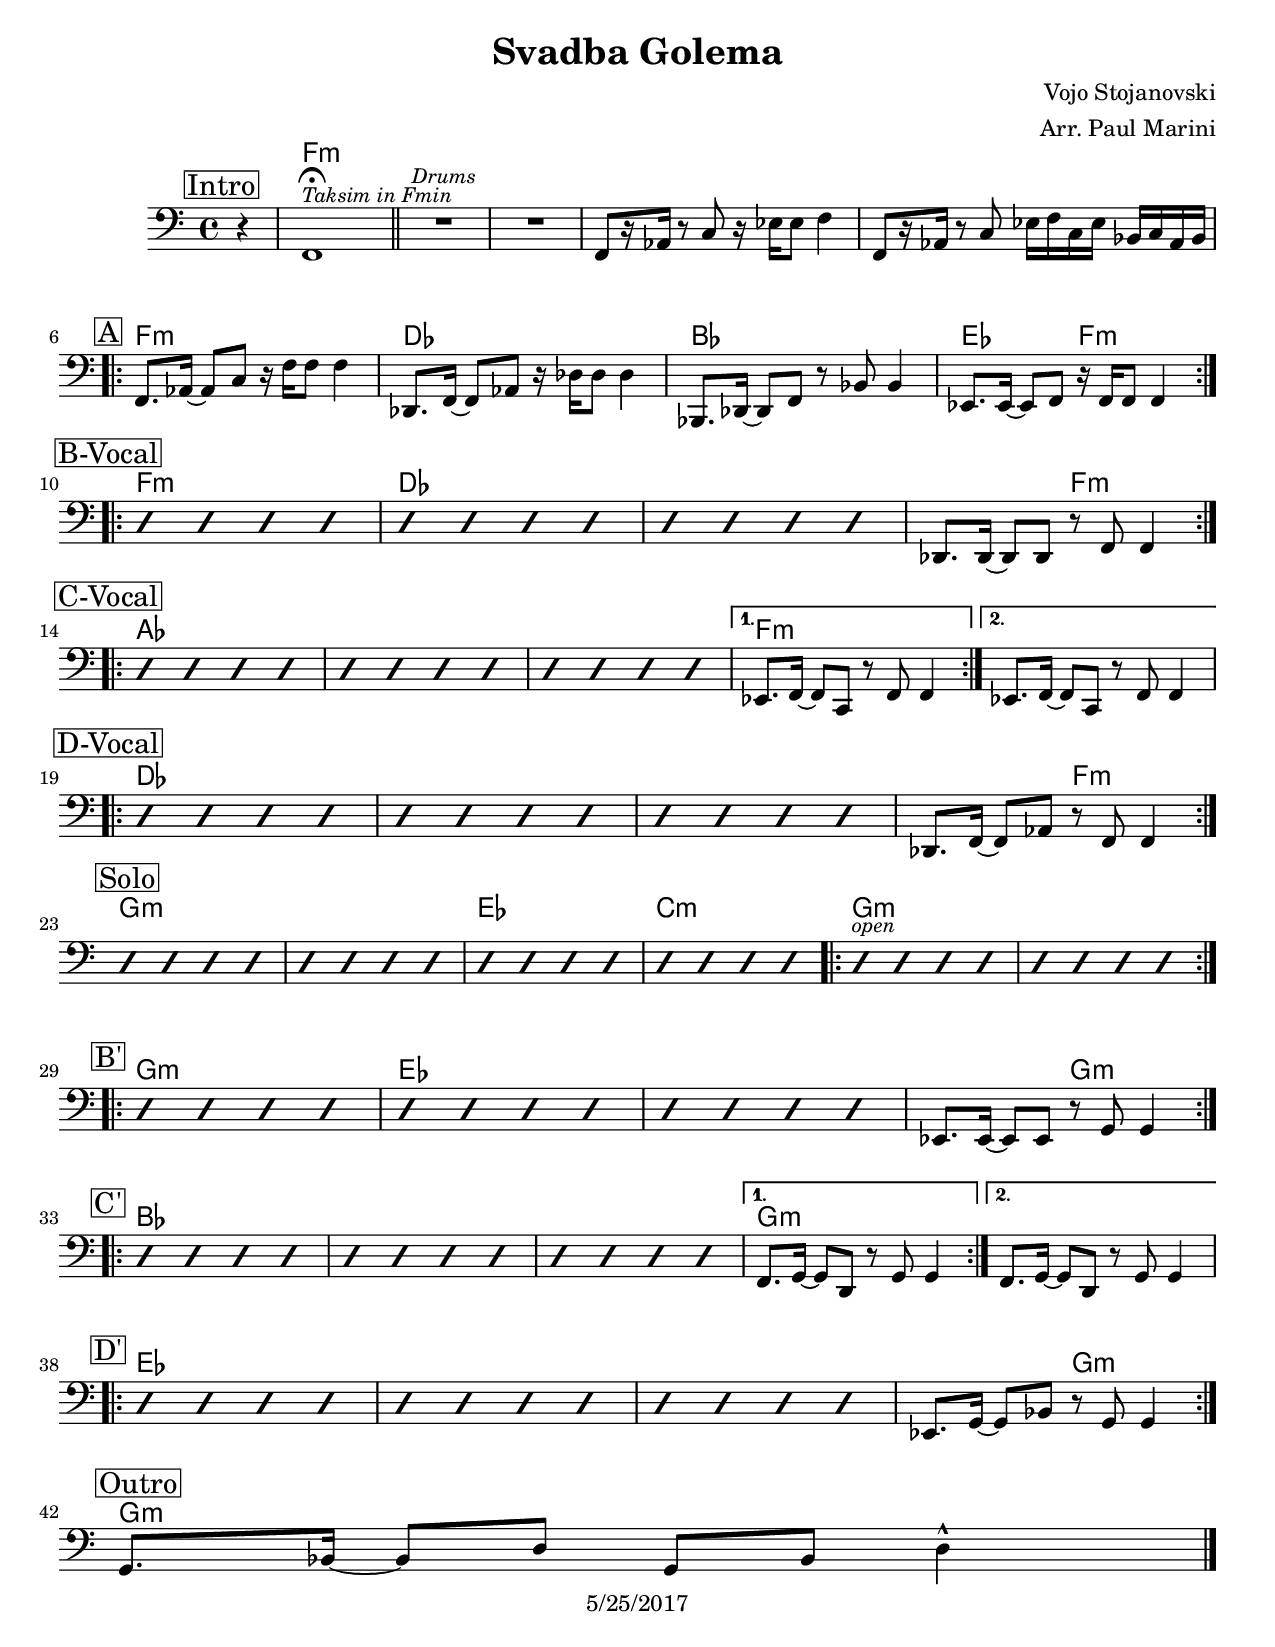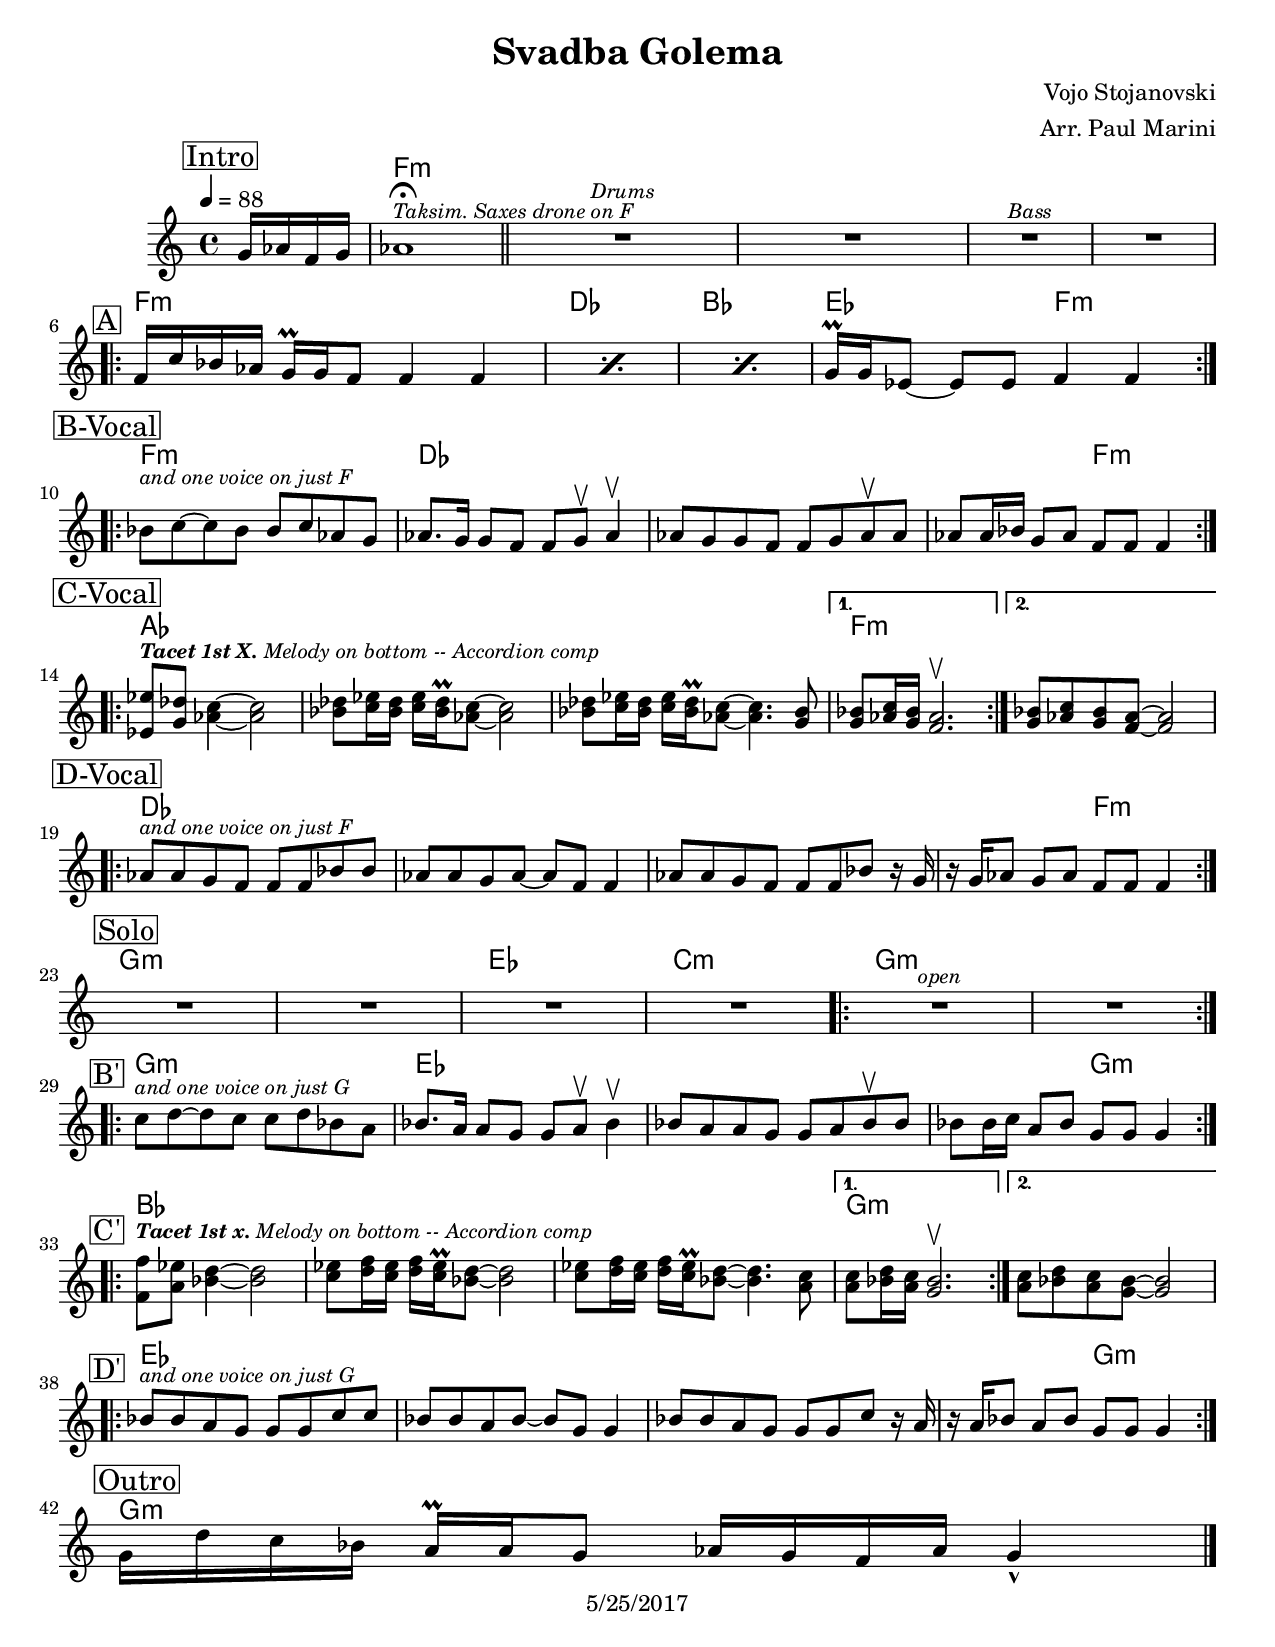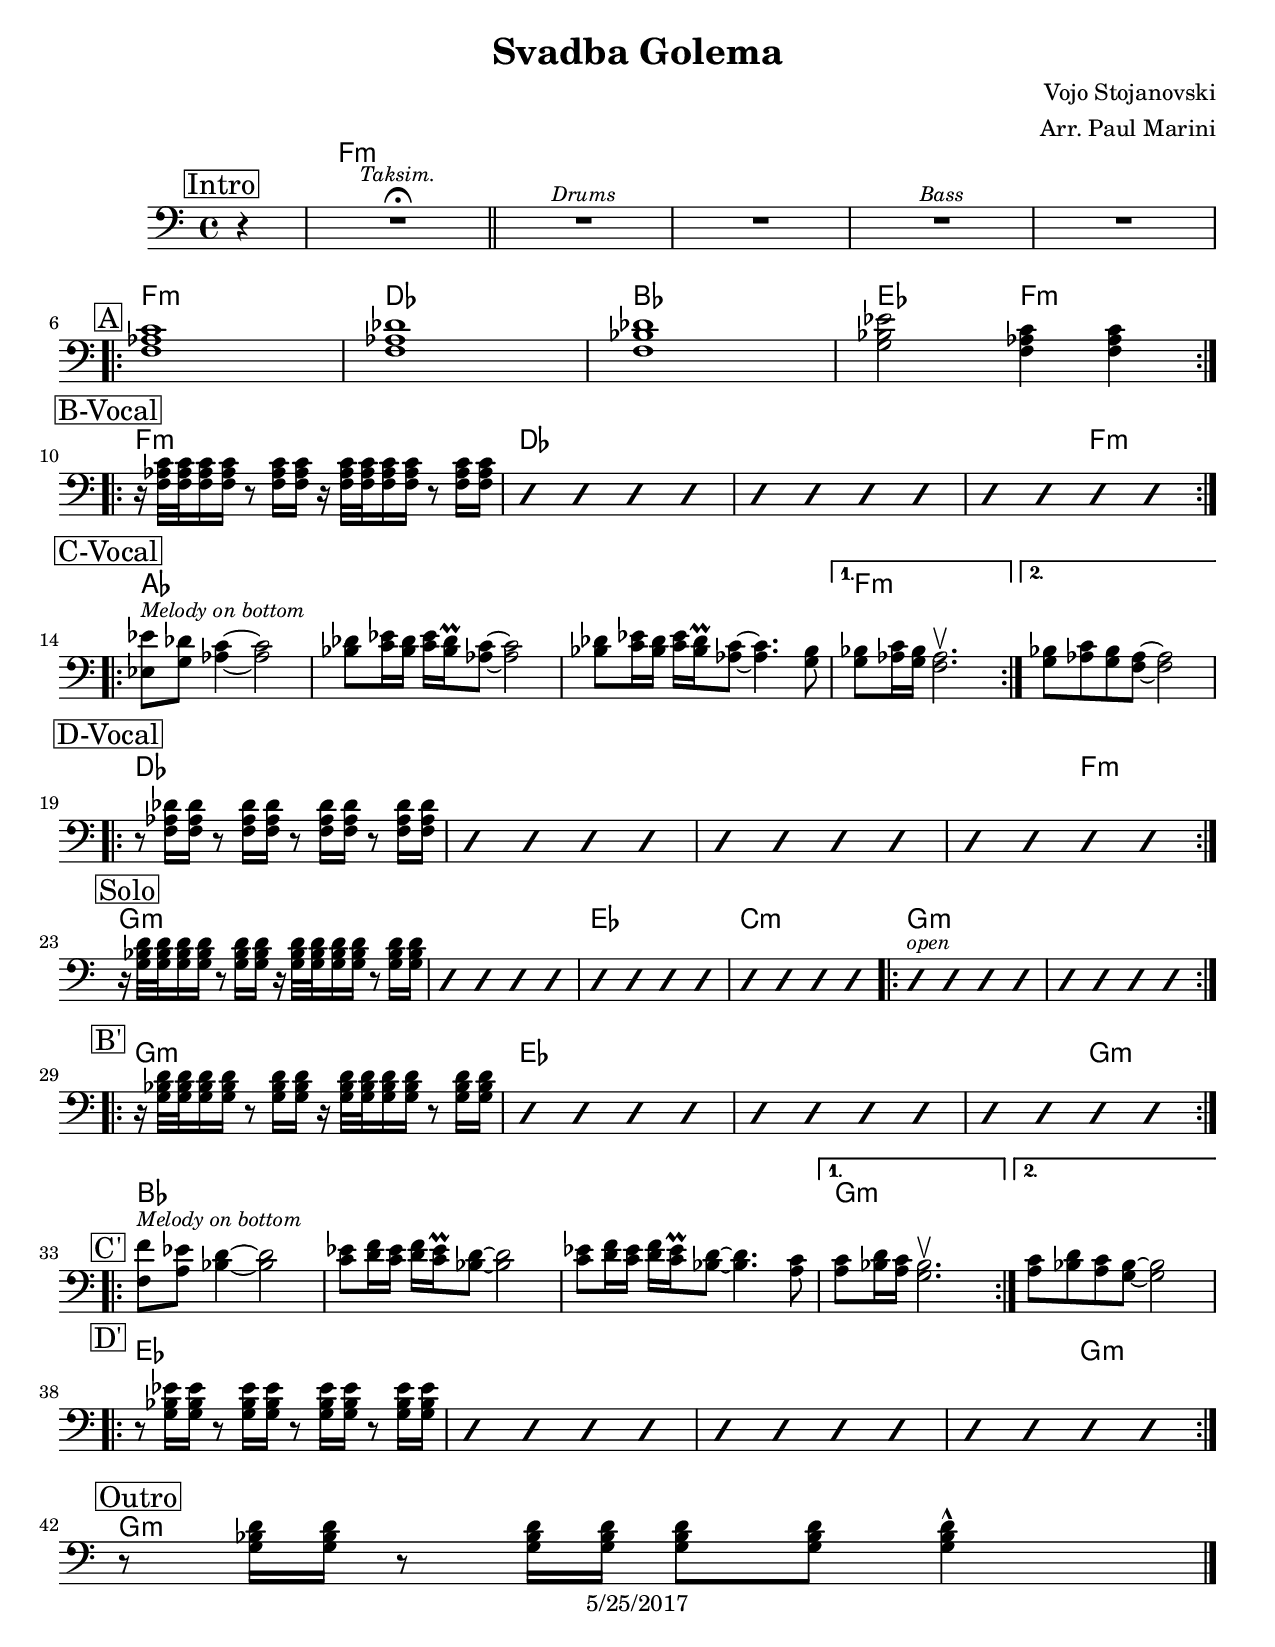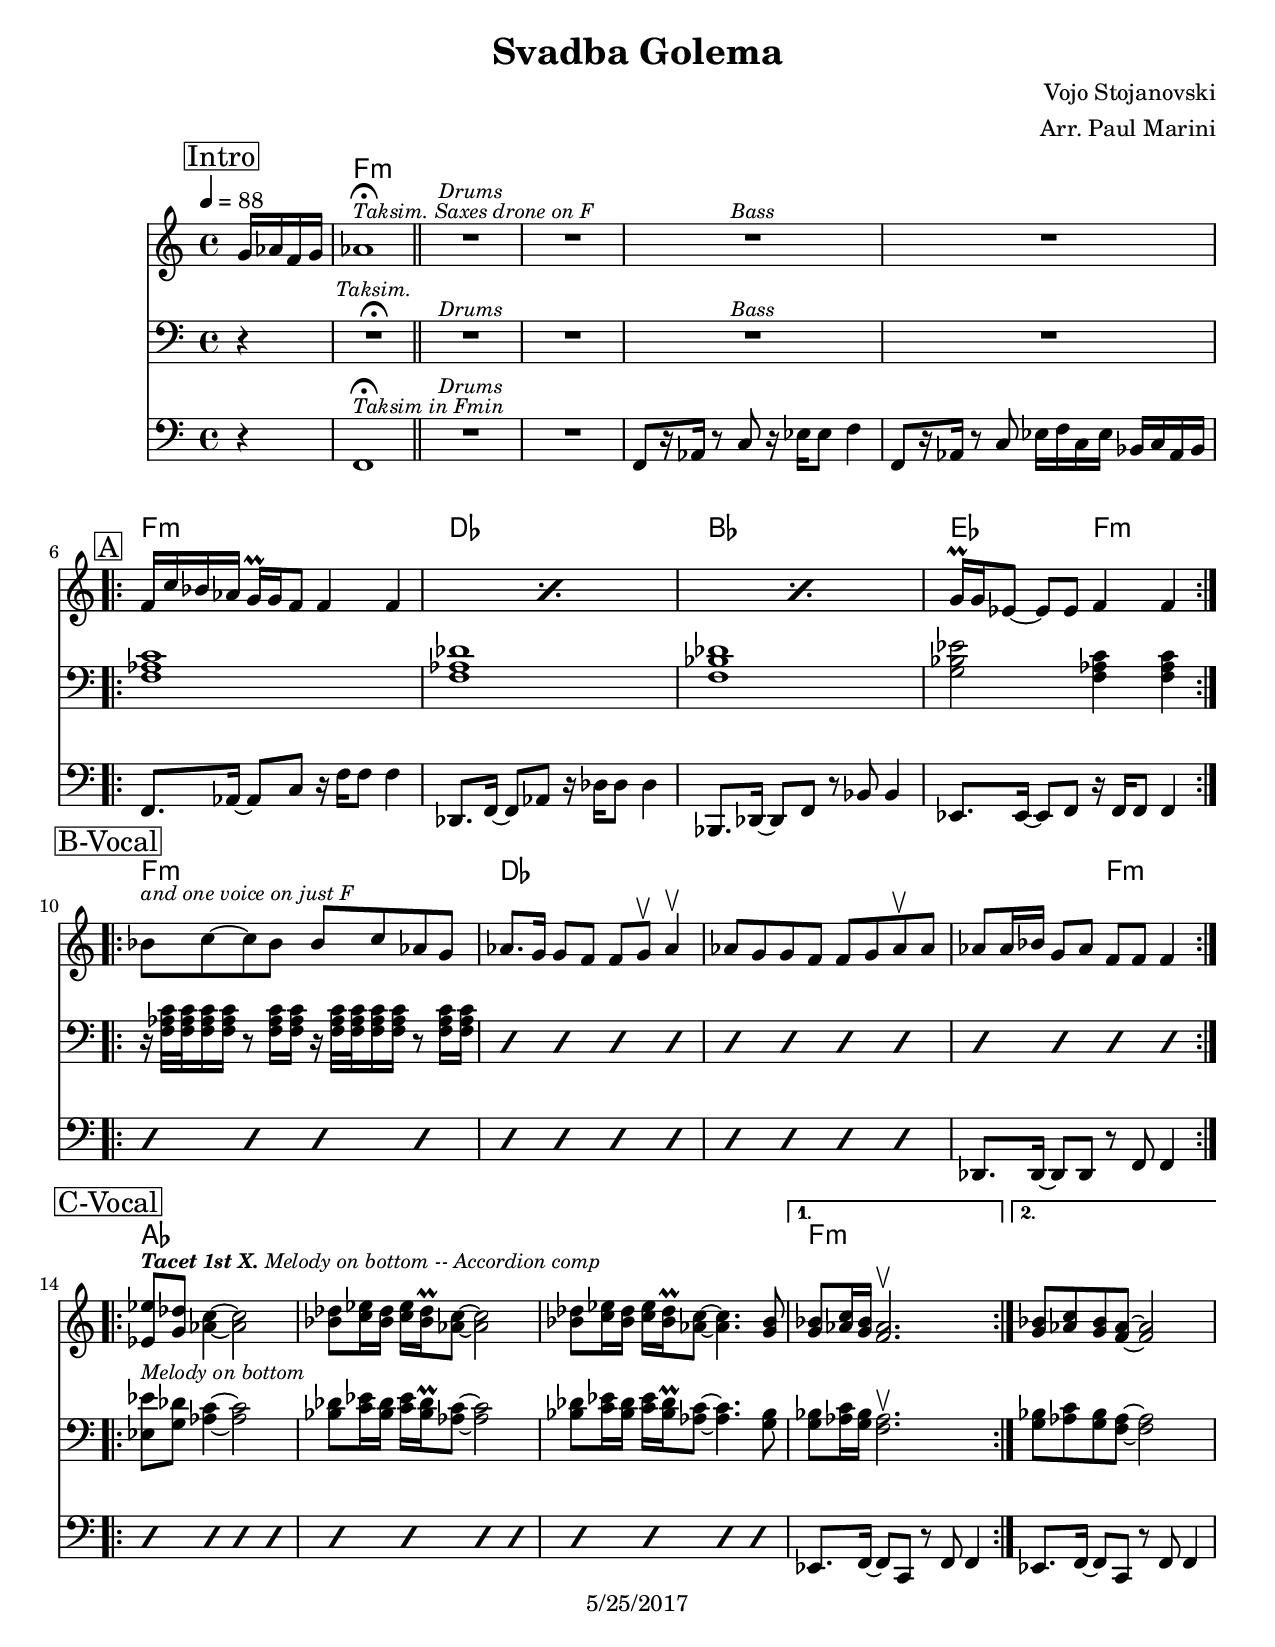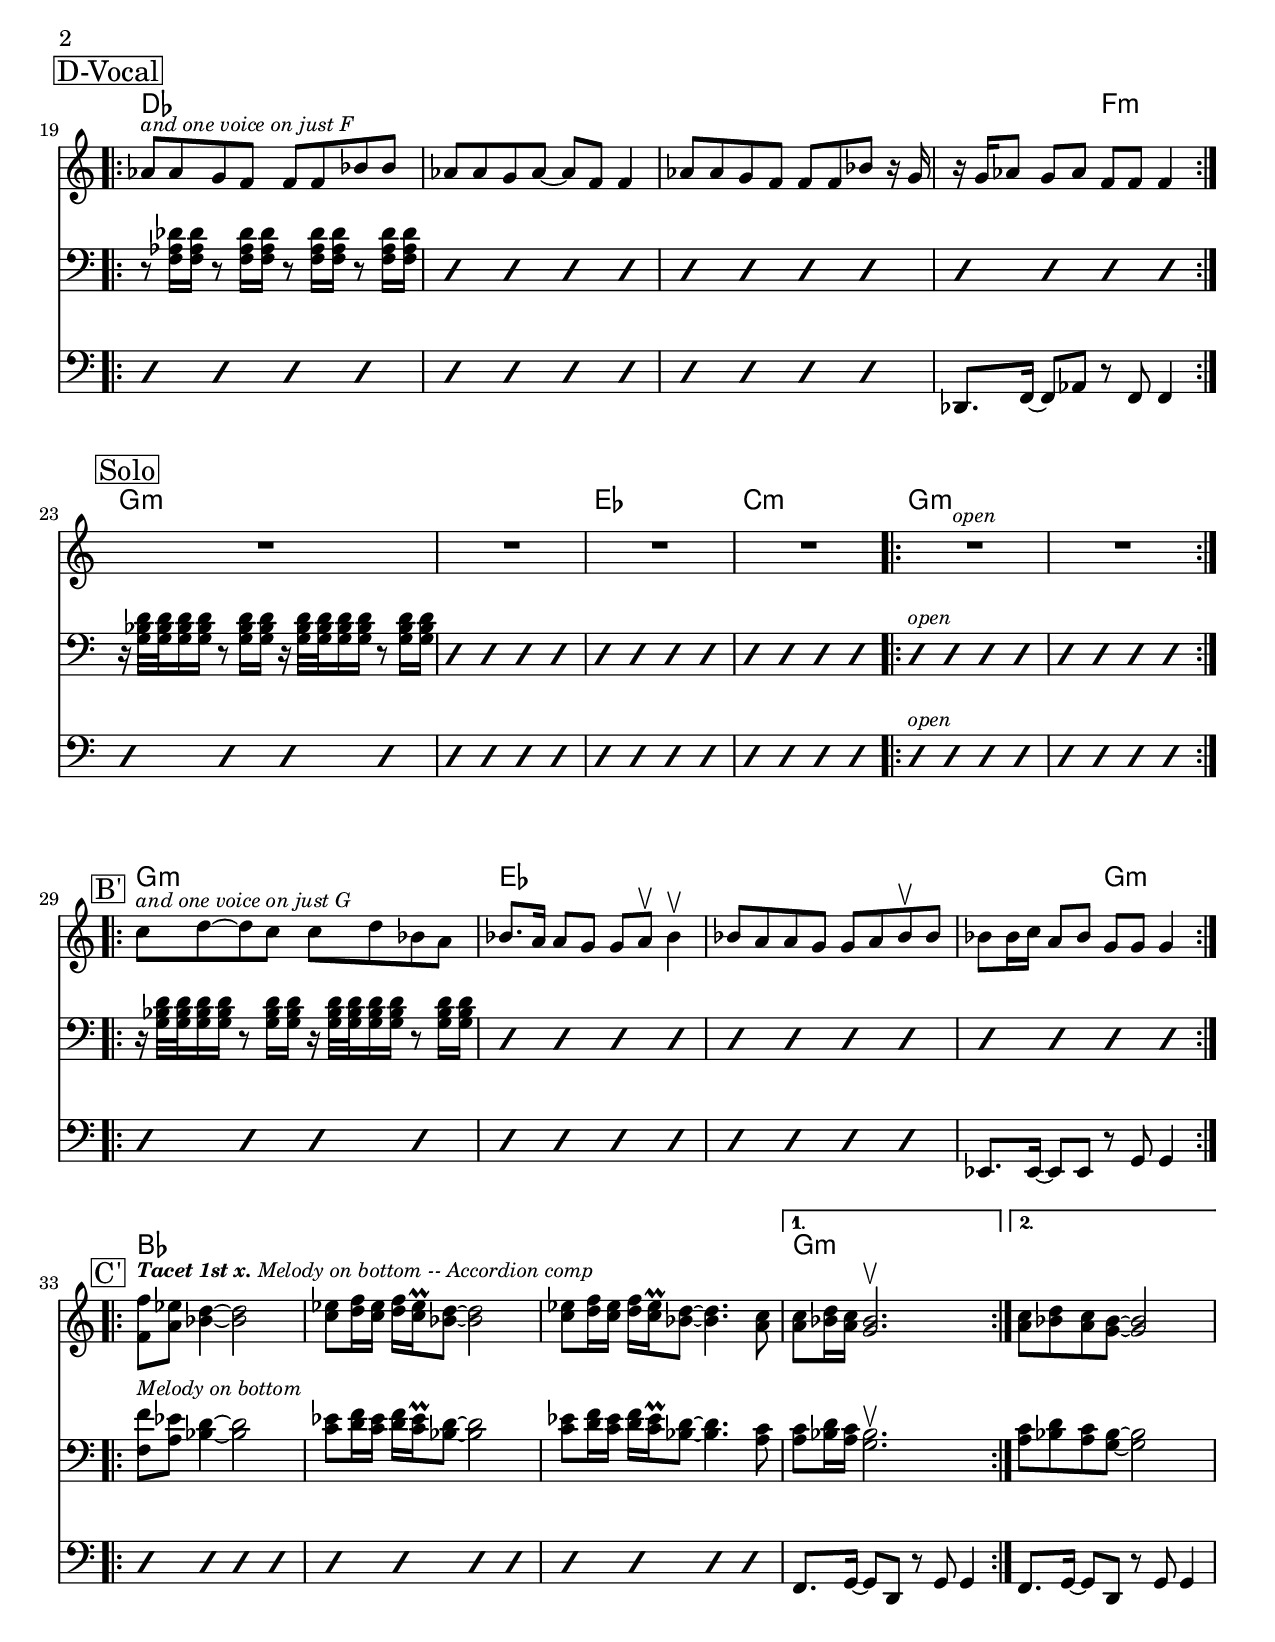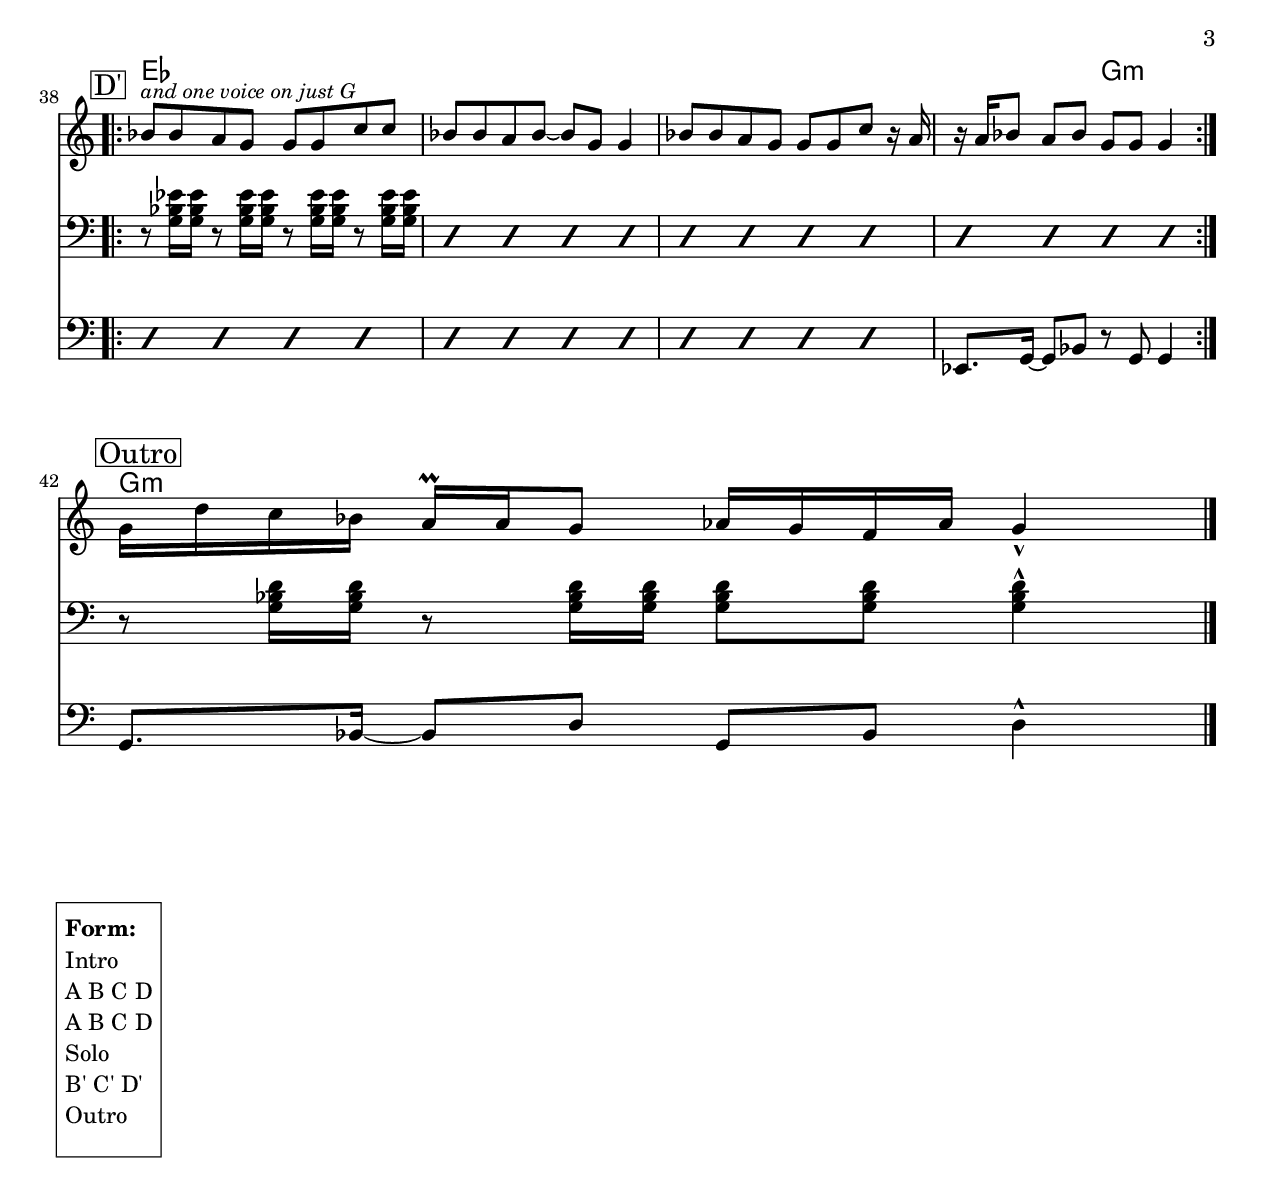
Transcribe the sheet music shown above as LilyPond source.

\version "2.18.2"

\header {
	title = "Svadba Golema"
	composer = "Vojo Stojanovski"
	arranger = "Arr. Paul Marini"
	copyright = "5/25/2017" %date of latest edits
}
\paper {
  #(set-paper-size "letter")
  }


slash = {
	\override NoteHead #'style = #'slash
	\override Stem #'transparent = ##t
}

noslash = {
	\revert NoteHead #'style
	\revert Stem #'transparent
}

test = { \relative c' { \tempo 4 = 80 \set Score.markFormatter = #format-mark-box-letters
	\repeat volta 2 {
	}
}
}

	
melody = { \relative c'' { \tempo 4 = 88 \set Score.markFormatter = #format-mark-box-letters 

	\mark \markup { \box "Intro" }
	\partial 4 g16 aes f g |
	aes1\fermata^\markup { \small \italic "Taksim. Saxes drone on F" } | \bar "||"
	R1^\markup { \small \italic "Drums"} | R1 | R1^\markup { \small \italic "Bass"} | R1 | \break

	\mark \markup { \box "A" }
	\repeat volta 2 {
		\repeat percent 3 { f16 c' bes aes g\prall g f8 f4 f | }
		g16\prall g ees8~ ees ees f4 f |
		} \break

	\mark \markup { \box "B-Vocal" }
	\repeat volta 2 {
		bes8^\markup { \small \italic "and one voice on just F" } c~ c bes bes c aes g | aes8. g16 g8 f f g\upbow aes4\upbow |	
		aes8 g g f f g aes\upbow aes | aes aes16 bes g8 aes f f f4 |
		} \break

	\mark \markup { \box "C-Vocal" }
	\repeat volta 2 {
		<ees ees'>8^\markup { \small \italic \bold "Tacet 1st X." \small \italic "Melody on bottom -- Accordion comp" } <g des'> <aes c>4~ <aes c>2 |
		<bes des>8 <c ees>16 <bes des> <c ees> <bes des>\prall <aes c>8~ <aes c>2 |
		<bes des>8 <c ees>16 <bes des> <c ees> <bes des>\prall <aes c>8~ <aes c>4. <g bes>8 |
		}
		\alternative {
			{ <g bes>8 <aes c>16 <g bes> <f aes>2.\upbow | }
			{ <g bes>8 <aes c> <g bes> <f aes>8~ <f aes>2 | }
			} \break

	\mark \markup { \box "D-Vocal" }
	\repeat volta 2 {
		aes8^\markup { \small \italic "and one voice on just F" } aes g f f f bes bes | aes aes g aes~ aes f f4 |
		aes8 aes g f f f bes r16 g | r g aes8 g aes f f f4 |
		} \break

	\mark \markup { \box "Solo" }
	R1 | R1 | R1 | R1 |
	\repeat volta 2 {
		R1^\markup { \small \italic "open" } | R1 |
		} \break

\transpose c d \relative c' {
	\mark \markup { \box "B'" }
	\repeat volta 2 {
		bes'8^\markup { \small \italic "and one voice on just G" } c~ c bes bes c aes g | aes8. g16 g8 f f g\upbow aes4\upbow |	
		aes8 g g f f g aes\upbow aes | aes aes16 bes g8 aes f f f4 |
		} \break

	\mark \markup { \box "C'" }
	\repeat volta 2 {
		<ees ees'>8^\markup { \small \italic \bold "Tacet 1st x." \small \italic "Melody on bottom -- Accordion comp" } <g des'> <aes c>4~ <aes c>2 |
		<bes des>8 <c ees>16 <bes des> <c ees> <bes des>\prall <aes c>8~ <aes c>2 |
		<bes des>8 <c ees>16 <bes des> <c ees> <bes des>\prall <aes c>8~ <aes c>4. <g bes>8 |
		}
		\alternative {
			{ <g bes>8 <aes c>16 <g bes> <f aes>2.\upbow | }
			{ <g bes>8 <aes c> <g bes> <f aes>8~ <f aes>2 | }
			} \break

	\mark \markup { \box "D'" }
	\repeat volta 2 {
		aes8^\markup { \small \italic "and one voice on just G" } aes g f f f bes bes | aes aes g aes~ aes f f4 |
		aes8 aes g f f f bes r16 g | r g aes8 g aes f f f4 |
		} \break
} % end transpose 

	\mark \markup { \box "Outro" }
		g16 d' c bes a16\prall a g8 aes16 g f aes g4-^ | \bar "|."



}
}

midbrass = { \relative c { \set Score.markFormatter = #format-mark-box-letters 

	\mark \markup { \box "Intro" }
	\partial 4 r4 |
	R1\fermata^\markup { \small \italic "Taksim." } | \bar "||" |
	R1^\markup { \small \italic "Drums"} | R1 | 
	R1^\markup { \small \italic "Bass"} | R1 | \break

	\mark \markup { \box "A" }
	\repeat volta 2 {
		<f aes c>1 | <f aes des> |<f bes des> | <g bes ees>2 <f aes c>4 <f aes c> |
		} \break

	\mark \markup { \box "B-Vocal" }
	\repeat volta 2 {
		r16 <f aes c>32 <f aes c> <f aes c>16 <f aes c> r8 <f aes c>16 <f aes c> 
		r16 <f aes c>32 <f aes c> <f aes c>16 <f aes c> r8 <f aes c>16 <f aes c> |
		\slash d4 d d d | d d d d | d d d d |
		} \break

	\mark \markup { \box "C-Vocal" }
	\repeat volta 2 {
		\noslash <ees ees'>8^\markup { \small \italic "Melody on bottom" } <g des'> <aes c>4~ <aes c>2 |
		<bes des>8 <c ees>16 <bes des> <c ees> <bes des>\prall <aes c>8~ <aes c>2 |
		<bes des>8 <c ees>16 <bes des> <c ees> <bes des>\prall <aes c>8~ <aes c>4. <g bes>8 |
		}
		\alternative {
			{ <g bes>8 <aes c>16 <g bes> <f aes>2.\upbow | }
			{ <g bes>8 <aes c> <g bes> <f aes>8~ <f aes>2 | }
			} \break

	\mark \markup { \box "D-Vocal" }
	\repeat volta 2 {
		r8 <f aes des>16 <f aes des> r8 <f aes des>16 <f aes des> r8 <f aes des>16 <f aes des> r8 <f aes des>16 <f aes des> |
		\slash d4 d d d | d d d d | d d d d |
		} \break

	\mark \markup { \box "Solo" }
		\noslash r16 <g bes d>32 <g bes d> <g bes d>16 <g bes d> r8 <g bes d>16 <g bes d> 
		r16 <g bes d>32 <g bes d> <g bes d>16 <g bes d> r8 <g bes d>16 <g bes d> |
		\slash d4 d d d | d d d d | d d d d |
	\repeat volta 2 {
		d4^\markup { \small \italic "open" } d d d | d4 d d d |
		} \break

\transpose c d \relative c {
	\mark \markup { \box "B'" }
	\repeat volta 2 {
		\noslash r16 <f aes c>32 <f aes c> <f aes c>16 <f aes c> r8 <f aes c>16 <f aes c> 
		r16 <f aes c>32 <f aes c> <f aes c>16 <f aes c> r8 <f aes c>16 <f aes c> |
		\slash c4 c c c | c c c c | c c c c |
		} \break

	\mark \markup { \box "C'" }
	\repeat volta 2 {
		\noslash <ees ees'>8^\markup { \small \italic "Melody on bottom" } <g des'> <aes c>4~ <aes c>2 |
		<bes des>8 <c ees>16 <bes des> <c ees> <bes des>\prall <aes c>8~ <aes c>2 |
		<bes des>8 <c ees>16 <bes des> <c ees> <bes des>\prall <aes c>8~ <aes c>4. <g bes>8 |
		}
		\alternative {
			{ <g bes>8 <aes c>16 <g bes> <f aes>2.\upbow | }
			{ <g bes>8 <aes c> <g bes> <f aes>8~ <f aes>2 | }
			} \break

	\mark \markup { \box "D'" }
	\repeat volta 2 {
		r8 <f aes des>16 <f aes des> r8 <f aes des>16 <f aes des> r8 <f aes des>16 <f aes des> r8 <f aes des>16 <f aes des> |
		\slash c4 c c c | c c c c | c c c c |
		} \break

} % end transpose 

	\mark \markup { \box "Outro" }
	\noslash r8 <g bes d>16 <g bes d> r8 <g bes d>16 <g bes d> 
	 <g bes d>8 <g bes d> <g bes d>4-^ | \bar "|."



}
}

bass = { \relative c, { \set Score.markFormatter = #format-mark-box-letters 

	\mark \markup { \box "Intro" }
	\partial 4 r4 |
	f1\fermata^\markup { \small \italic "Taksim in Fmin" } | \bar "||" |
	R1^\markup { \small \italic "Drums"} | R1 | 
	f8[ r16 aes ] r8 c r16 ees ees8 f4 | 
	f,8[ r16 aes] r8 c ees16 f c ees bes c aes bes | \break

	\mark \markup { \box "A" }
	\repeat volta 2 {
		f8. aes16~ aes8 c r16 f f8 f4 | des,8. f16~ f8 aes r16 des des8 des4 |
		bes,8. des16~ des8 f r bes bes4 | ees,8. ees16~ ees8 f r16 f f8 f4 |
		} \break

	\mark \markup { \box "B-Vocal" }
	\repeat volta 2 {
		\slash d'4 d d d | d d d d | d d d d |
		\noslash des,8. des16~ des8 des8  r f f4 |
		} \break

	\mark \markup { \box "C-Vocal" }
	\repeat volta 2 {
		\slash d'4 d d d | d d d d | d d d d |
		}
		\alternative {
			{ \noslash ees,8. f16~ f8 c r f f4 | }
			{ \noslash ees8. f16~ f8 c r f f4 | }
		} \break

	\mark \markup { \box "D-Vocal" }
	\repeat volta 2 {
		\slash d'4 d d d | d d d d | d d d d |
		\noslash des,8. f16~ f8 aes r f8 f4 |
		} \break

	\mark \markup { \box "Solo" }
	\slash d'4 d d d | d d d d | d d d d | d d d d | 
	\repeat volta 2 {
		d4^\markup { \small \italic "open" } d d d | d d d d |
		} \break

\transpose c d \relative c {
	\mark \markup { \box "B'" }
	\repeat volta 2 {
		\slash c4 c c c | c c c c | c c c c |
		\noslash des,8. des16~ des8 des8  r f f4 |
		} \break

	\mark \markup { \box "C'" }
	\repeat volta 2 {
		\slash c'4 c c c | c c c c | c c c c |
		}
		\alternative {
			{ \noslash ees,8. f16~ f8 c r f f4 | }
			{ \noslash ees8. f16~ f8 c r f f4 | }
		} \break

	\mark \markup { \box "D'" }
	\repeat volta 2 {
		\slash c'4 c c c | c c c c | c c c c |
		\noslash des,8. f16~ f8 aes r f8 f4 |
		} \break

} % end transpose 

	\mark \markup { \box "Outro" }
	g,8. bes16~ bes8 d g, bes d4-^ | \bar "|."



}
}

		
changes = { \chordmode { 

% Intro
s4 | f1:min | 
s1 | s1 | f1:min | f:min |
		
% A
f1:min | des | bes | ees2 f:min |

% B
f1:min | des | des | des2 f:min |

% C
aes1 | aes | aes |  f:min | f:min |

% D
des1 | des | des | des2 f:min |

% Solo
g1:min | g:min | ees | c:min |
g1:min | g:min |

% B'
g1:min | ees | ees | ees2 g:min |

% C'
bes1 | bes | bes | g:min | g:min |

% D'
ees1 | ees | ees | ees2 g:min |

% Outro
g1:min | 

}
}


\book {
	\bookOutputSuffix "melody"
	\score { 
	  <<
	    \new ChordNames {
		\set chordChanges = ##t
		\changes
	    }
	    \new Staff { \clef treble
		\melody
	    }
	  >>
	}
	%Form
	\markup { \box \column {
	\line { \bold " " }
	\line { \bold " Form: " }
	\line { " Intro " }
	\line { " A B C D " }
	\line { " A B C D " }
	\line { " Solo " }
	\line { " B' C' D' " }
	\line { " Outro " }
	\line { \bold " " }
	}}
}

\book {
	\bookOutputSuffix "midbrass"
	\score { 
	  <<
	    \new ChordNames {
		\set chordChanges = ##t
		\changes
	    }
	    \new Staff { \clef bass 
		\midbrass
	    }
	  >>
	}
	%Form
	\markup { \box \column {
	\line { \bold " " }
	\line { \bold " Form: " }
	\line { " Intro " }
	\line { " A B C D " }
	\line { " A B C D " }
	\line { " Solo " }
	\line { " B' C' D' " }
	\line { " Outro " }
	\line { \bold " " }
	}}
}

\book {
	\bookOutputSuffix "bass"
	\score { 
	  <<
	    \new ChordNames {
		\set chordChanges = ##t
		\changes
	    }
	    \new Staff { \clef bass 
		\bass
	    }
	  >>
	}
	%Form
	\markup { \box \column {
	\line { \bold " " }
	\line { \bold " Form: " }
	\line { " Intro " }
	\line { " A B C D " }
	\line { " A B C D " }
	\line { " Solo " }
	\line { " B' C' D' " }
	\line { " Outro " }
	\line { \bold " " }
	}}
}

\book {
	\bookOutputSuffix "score"
	\score { 
	  <<
	    \new ChordNames {
		\set chordChanges = ##t
		\changes
	    }
	    \new Staff { \clef treble
		\melody
	    }
	    \new Staff { \clef bass 
		\midbrass
	    }
	    \new Staff { \clef bass 
		\bass
	    }
	  >>
	}
	%Form
	\markup { \box \column {
	\line { \bold " " }
	\line { \bold " Form: " }
	\line { " Intro " }
	\line { " A B C D " }
	\line { " A B C D " }
	\line { " Solo " }
	\line { " B' C' D' " }
	\line { " Outro " }
	\line { \bold " " }
	}}
}

%{
\book {
	\score {
	  <<
		\new Staff {
		  \set Staff.midiInstrument = #"trumpet" \unfoldRepeats
			\melody
		}
		\new Staff {
		  \set Staff.midiInstrument = #"trumpet" \unfoldRepeats
			\midbrass
		}
	  >>
		\midi { }
	}
}
\book {
	\score {
	  <<
		\new Staff {
		  \set Staff.midiInstrument = #"trumpet" \unfoldRepeats
			\test
		}
	  >>
		\midi { }
	}
}
%}
